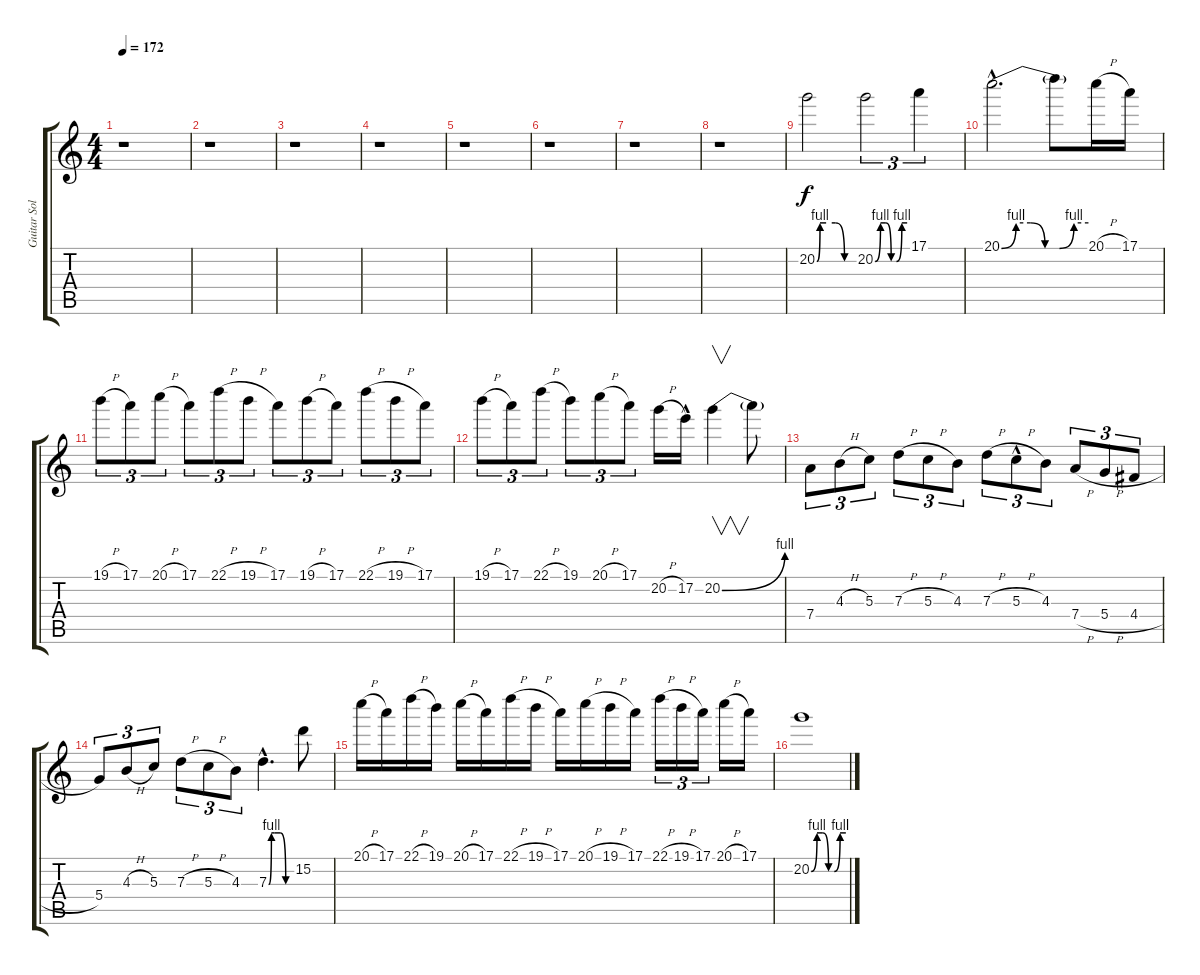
\track ("Guitar Solo" "Guitar Sol") {instrument distortionguitar}
\staff {score tabs}
\tuning (E4 B3 G3 D3 A2 E2) {hide}
\ts (4 4)
\tempo 172
\clef g2
\ks c
r.1{dy f instrument distortionguitar} |
r.1 |
r.1 |
r.1 |
r.1 |
r.1 |
r.1 |
r.1 |
20.2{be (custom 0 0 5 4 15 4 30 4 45 0 60 0)}.2 20.2{be (custom 0 0 10 4 20 4 30 0 40 0 50 4 60 4)}.2{tu (3 2)} 17.1.4{tu (3 2)} |
20.1{be (custom 0 0 10 4 20 4 30 0 40 0 50 4 60 4) hac}.2{d} 20.1{t}.8 20.1{h}.16 17.1.16 |
19.1{h}.8{tu (3 2)} 17.1.8{tu (3 2)} 20.1{h}.8{tu (3 2)} 17.1.8{tu (3 2)} 22.1{h}.8{tu (3 2)} 19.1{h}.8{tu (3 2)} 17.1.8{tu (3 2)} 19.1{h}.8{tu (3 2)} 17.1.8{tu (3 2)} 22.1{h}.8{tu (3 2)} 19.1{h}.8{tu (3 2)} 17.1.8{tu (3 2)} |
19.1{h}.8{tu (3 2)} 17.1.8{tu (3 2)} 22.1{h}.8{tu (3 2)} 19.1.8{tu (3 2)} 20.1{h}.8{tu (3 2)} 17.1.8{tu (3 2)} 20.2{h}.16 17.2{hac}.16 20.2{be (bend 0 0 60 4)}.4{v} 20.2{t}.8 |
7.4.8{tu (3 2)} 4.3{h}.8{tu (3 2)} 5.3.8{tu (3 2)} 7.3{h}.8{tu (3 2)} 5.3{h}.8{tu (3 2)} 4.3.8{tu (3 2)} 7.3{h}.8{tu (3 2)} 5.3{h hac}.8{tu (3 2)} 4.3.8{tu (3 2)} 7.4{h}.8{tu (3 2)} 5.4{h}.8{tu (3 2)} 4.4{h}.8{tu (3 2)} |
5.4.8{tu (3 2)} 4.3{h}.8{tu (3 2)} 5.3.8{tu (3 2)} 7.3{h}.8{tu (3 2)} 5.3{h}.8{tu (3 2)} 4.3.8{tu (3 2)} 7.3{be (custom 0 0 7 4 15 4 30 4 45 0 60 0) hac}.4{d} 15.2.8 |
20.1{h}.16 17.1.16 22.1{h}.16 19.1.16 20.1{h}.16 17.1.16 22.1{h}.16 19.1{h}.16 17.1.16 20.1{h}.16 19.1{h}.16 17.1.16 22.1{h}.16{tu (3 2)} 19.1{h}.16{tu (3 2)} 17.1.16{tu (3 2)} 20.1{h}.16 17.1.16 |
20.2{be (custom 0 0 10 4 20 4 30 0 40 0 50 4 60 4)}.1
